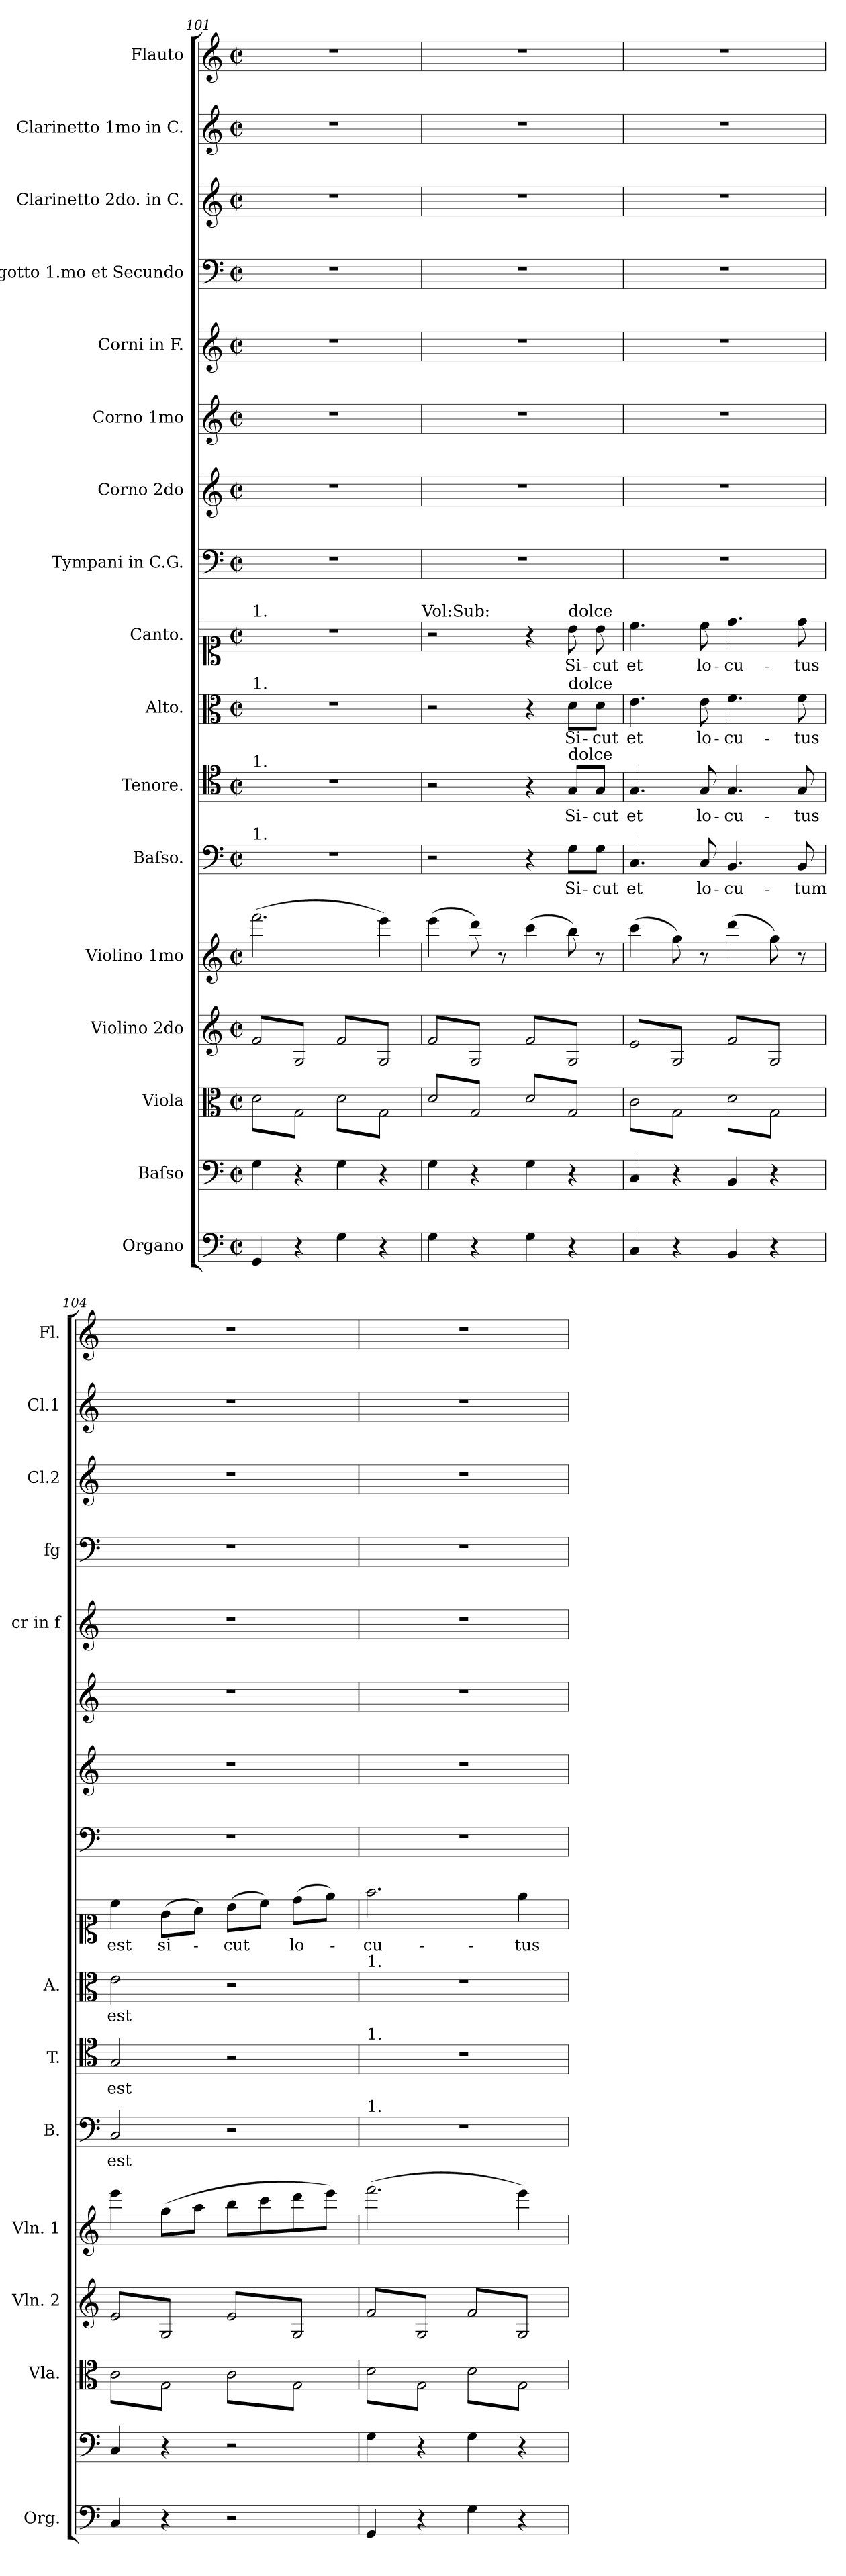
**kern	**kern	**kern	**kern	**kern	**kern	**text	**kern	**text	**kern	**text	**kern	**text	**kern	**kern	**kern	**kern	**kern	**kern	**kern	**kern
*part17	*part16	*part15	*part14	*part13	*part12	*part12	*part11	*part11	*part10	*part10	*part9	*part9	*part8	*part7	*part6	*part5	*part4	*part3	*part2	*part1
*staff17	*staff16	*staff15	*staff14	*staff13	*staff12	*staff12	*staff11	*staff11	*staff10	*staff10	*staff9	*staff9	*staff8	*staff7	*staff6	*staff5	*staff4	*staff3	*staff2	*staff1
*I"Organo	*I"Baſso	*I"Viola	*I"Violino 2do	*I"Violino 1mo	*I"Baſso.	*	*I"Tenore.	*	*I"Alto.	*	*I"Canto.	*	*I"Tympani in C.G.	*I"Corno 2do	*I"Corno 1mo	*I"Corni in F.	*I"Fagotto 1.mo et Secundo	*I"Clarinetto 2do. in C.	*I"Clarinetto 1mo in C.	*I"Flauto
*I'Org.	*	*I'Vla.	*I'Vln. 2	*I'Vln. 1	*I'B.	*	*I'T.	*	*I'A.	*	*	*	*	*	*	*I'cr in f	*I'fg	*I'Cl.2	*I'Cl.1	*I'Fl.
*clefF4	*clefF4	*clefC3	*clefG2	*clefG2	*clefF4	*	*clefC4	*	*clefC3	*	*clefC1	*	*clefF4	*clefG2	*clefG2	*clefG2	*clefF4	*clefG2	*clefG2	*clefG2
*	*	*	*	*	*	*	*	*	*	*	*	*	*	*	*	*ITrd4c7	*	*	*	*
*k[]	*k[]	*k[]	*k[]	*k[]	*k[]	*	*k[]	*	*k[]	*	*k[]	*	*k[]	*k[]	*k[]	*k[b-]	*k[]	*k[]	*k[]	*k[]
*M2/2	*M2/2	*M2/2	*M2/2	*M2/2	*M2/2	*	*M2/2	*	*M2/2	*	*M2/2	*	*M2/2	*M2/2	*M2/2	*M2/2	*M2/2	*M2/2	*M2/2	*M2/2
*met(c|)	*met(c|)	*met(c|)	*met(c|)	*met(c|)	*met(c|)	*	*met(c|)	*	*met(c|)	*	*met(c|)	*	*met(c|)	*met(c|)	*met(c|)	*met(c|)	*met(c|)	*met(c|)	*met(c|)	*met(c|)
=101	=101	=101	=101	=101	=101	=101	=101	=101	=101	=101	=101	=101	=101	=101	=101	=101	=101	=101	=101	=101
!	!	!	!	!	!	!	!	!	!	!	!LO:TX:a:t=1.	!	!	!	!	!	!	!	!	!
!	!	!	!	!	!	!	!	!	!LO:TX:a:t=1.	!	!	!	!	!	!	!	!	!	!	!
!	!	!	!	!	!	!	!LO:TX:a:t=1.	!	!	!	!	!	!	!	!	!	!	!	!	!
!	!	!	!	!	!LO:TX:a:t=1.	!	!	!	!	!	!	!	!	!	!	!	!	!	!	!
*	*	*tremolo	*	*	*	*	*	*	*	*	*	*	*	*	*	*	*	*	*	*
*	*	*	*tremolo	*	*	*	*	*	*	*	*	*	*	*	*	*	*	*	*	*
4GG/	4G\	8d\L	8f/L	(2.fff\	1r	.	1r	.	1r	.	1r	.	1r	1r	1r	1r	1r	1r	1r	1r
.	.	8G\	8G/	.	.	.	.	.	.	.	.	.	.	.	.	.	.	.	.	.
4r	4r	8d\	8f/	.	.	.	.	.	.	.	.	.	.	.	.	.	.	.	.	.
.	.	8G\J	8G/J	.	.	.	.	.	.	.	.	.	.	.	.	.	.	.	.	.
4G\	4G\	8d\L	8f/L	.	.	.	.	.	.	.	.	.	.	.	.	.	.	.	.	.
.	.	8G\	8G/	.	.	.	.	.	.	.	.	.	.	.	.	.	.	.	.	.
4r	4r	8d\	8f/	4eee\)	.	.	.	.	.	.	.	.	.	.	.	.	.	.	.	.
.	.	8G\J	8G/J	.	.	.	.	.	.	.	.	.	.	.	.	.	.	.	.	.
!	!	!	!	!	!	!	!	!	!	!	!LO:TX:a:t=Vol&colon;Sub&colon;	!	!	!	!	!	!	!	!	!
=102	=102	=102	=102	=102	=102	=102	=102	=102	=102	=102	=102	=102	=102	=102	=102	=102	=102	=102	=102	=102
4G\	4G\	8d/L	8f/L	(4eee\	2r	.	2r	.	2r	.	2r	.	1r	1r	1r	1r	1r	1r	1r	1r
.	.	8G/	8G/	.	.	.	.	.	.	.	.	.	.	.	.	.	.	.	.	.
4r	4r	8d/	8f/	8ddd\)	.	.	.	.	.	.	.	.	.	.	.	.	.	.	.	.
.	.	8G/J	8G/J	8r	.	.	.	.	.	.	.	.	.	.	.	.	.	.	.	.
4G\	4G\	8d/L	8f/L	(4ccc\	4r	.	4r	.	4r	.	4r	.	.	.	.	.	.	.	.	.
.	.	8G/	8G/	.	.	.	.	.	.	.	.	.	.	.	.	.	.	.	.	.
!	!	!	!	!	!	!	!	!	!	!	!LO:TX:a:t=dolce	!	!	!	!	!	!	!	!	!
!	!	!	!	!	!	!	!	!	!LO:TX:a:t=dolce	!	!	!	!	!	!	!	!	!	!	!
!	!	!	!	!	!	!	!LO:TX:a:t=dolce	!	!	!	!	!	!	!	!	!	!	!	!	!
4r	4r	8d/	8f/	8bb\)	8G\L	Si-	8G/L	Si-	8d\L	Si-	8b\	Si-	.	.	.	.	.	.	.	.
.	.	8G/J	8G/J	8r	8G\J	-cut	8G/J	-cut	8d\J	-cut	8b\	-cut	.	.	.	.	.	.	.	.
=103	=103	=103	=103	=103	=103	=103	=103	=103	=103	=103	=103	=103	=103	=103	=103	=103	=103	=103	=103	=103
4C/	4C/	8c\L	8e/L	(4ccc\	4.C/	et	4.G/	et	4.e\	et	4.cc\	et	1r	1r	1r	1r	1r	1r	1r	1r
.	.	8G\	8G/	.	.	.	.	.	.	.	.	.	.	.	.	.	.	.	.	.
4r	4r	8c\	8e/	8gg\)	.	.	.	.	.	.	.	.	.	.	.	.	.	.	.	.
.	.	8G\J	8G/J	8r	8C/	lo-	8G/	lo-	8e\	lo-	8cc\	lo-	.	.	.	.	.	.	.	.
4BB/	4BB/	8d\L	8f/L	(4ddd\	4.BB/	-cu-	4.G/	-cu-	4.f\	-cu-	4.dd\	-cu-	.	.	.	.	.	.	.	.
.	.	8G\	8G/	.	.	.	.	.	.	.	.	.	.	.	.	.	.	.	.	.
4r	4r	8d\	8f/	8gg\)	.	.	.	.	.	.	.	.	.	.	.	.	.	.	.	.
.	.	8G\J	8G/J	8r	8BB/	-tum	8G/	-tus	8f\	-tus	8dd\	-tus	.	.	.	.	.	.	.	.
=104	=104	=104	=104	=104	=104	=104	=104	=104	=104	=104	=104	=104	=104	=104	=104	=104	=104	=104	=104	=104
4C/	4C/	8c\L	8e/L	4eee\	2C/	est	2G/	est	2e\	est	4cc\	est	1r	1r	1r	1r	1r	1r	1r	1r
.	.	8G\	8G/	.	.	.	.	.	.	.	.	.	.	.	.	.	.	.	.	.
4r	4r	8c\	8e/	(8gg\L	.	.	.	.	.	.	(8g\L	si-	.	.	.	.	.	.	.	.
.	.	8G\J	8G/J	8aa\J	.	.	.	.	.	.	8a\J)	.	.	.	.	.	.	.	.	.
2r	2r	8c\L	8e/L	8bb\L	2r	.	2r	.	2r	.	(8b\L	-cut	.	.	.	.	.	.	.	.
.	.	8G\	8G/	8ccc\	.	.	.	.	.	.	8cc\J)	.	.	.	.	.	.	.	.	.
.	.	8c\	8e/	8ddd\	.	.	.	.	.	.	(8dd\L	lo-	.	.	.	.	.	.	.	.
.	.	8G\J	8G/J	8eee\J)	.	.	.	.	.	.	8ee\J)	.	.	.	.	.	.	.	.	.
=105	=105	=105	=105	=105	=105	=105	=105	=105	=105	=105	=105	=105	=105	=105	=105	=105	=105	=105	=105	=105
!	!	!	!	!	!	!	!	!	!LO:TX:a:t=1.	!	!	!	!	!	!	!	!	!	!	!
!	!	!	!	!	!	!	!LO:TX:a:t=1.	!	!	!	!	!	!	!	!	!	!	!	!	!
!	!	!	!	!	!LO:TX:a:t=1.	!	!	!	!	!	!	!	!	!	!	!	!	!	!	!
4GG/	4G\	8d\L	8f/L	(2.fff\	1r	.	1r	.	1r	.	2.ff\	-cu-	1r	1r	1r	1r	1r	1r	1r	1r
.	.	8G\	8G/	.	.	.	.	.	.	.	.	.	.	.	.	.	.	.	.	.
4r	4r	8d\	8f/	.	.	.	.	.	.	.	.	.	.	.	.	.	.	.	.	.
.	.	8G\J	8G/J	.	.	.	.	.	.	.	.	.	.	.	.	.	.	.	.	.
4G\	4G\	8d\L	8f/L	.	.	.	.	.	.	.	.	.	.	.	.	.	.	.	.	.
.	.	8G\	8G/	.	.	.	.	.	.	.	.	.	.	.	.	.	.	.	.	.
4r	4r	8d\	8f/	4eee\)	.	.	.	.	.	.	4ee\	-tus	.	.	.	.	.	.	.	.
.	.	8G\J	8G/J	.	.	.	.	.	.	.	.	.	.	.	.	.	.	.	.	.
*	*	*	*Xtremolo	*	*	*	*	*	*	*	*	*	*	*	*	*	*	*	*	*
*	*	*Xtremolo	*	*	*	*	*	*	*	*	*	*	*	*	*	*	*	*	*	*
.	.	.	.	.	.	.	.	.	.	.	.	.	.	.	.	.	.	.	.	.
.	.	.	.	.	.	.	.	.	.	.	.	.	.	.	.	.	.	.	.	.
=	=	=	=	=	=	=	=	=	=	=	=	=	=	=	=	=	=	=	=	=
*-	*-	*-	*-	*-	*-	*-	*-	*-	*-	*-	*-	*-	*-	*-	*-	*-	*-	*-	*-	*-
